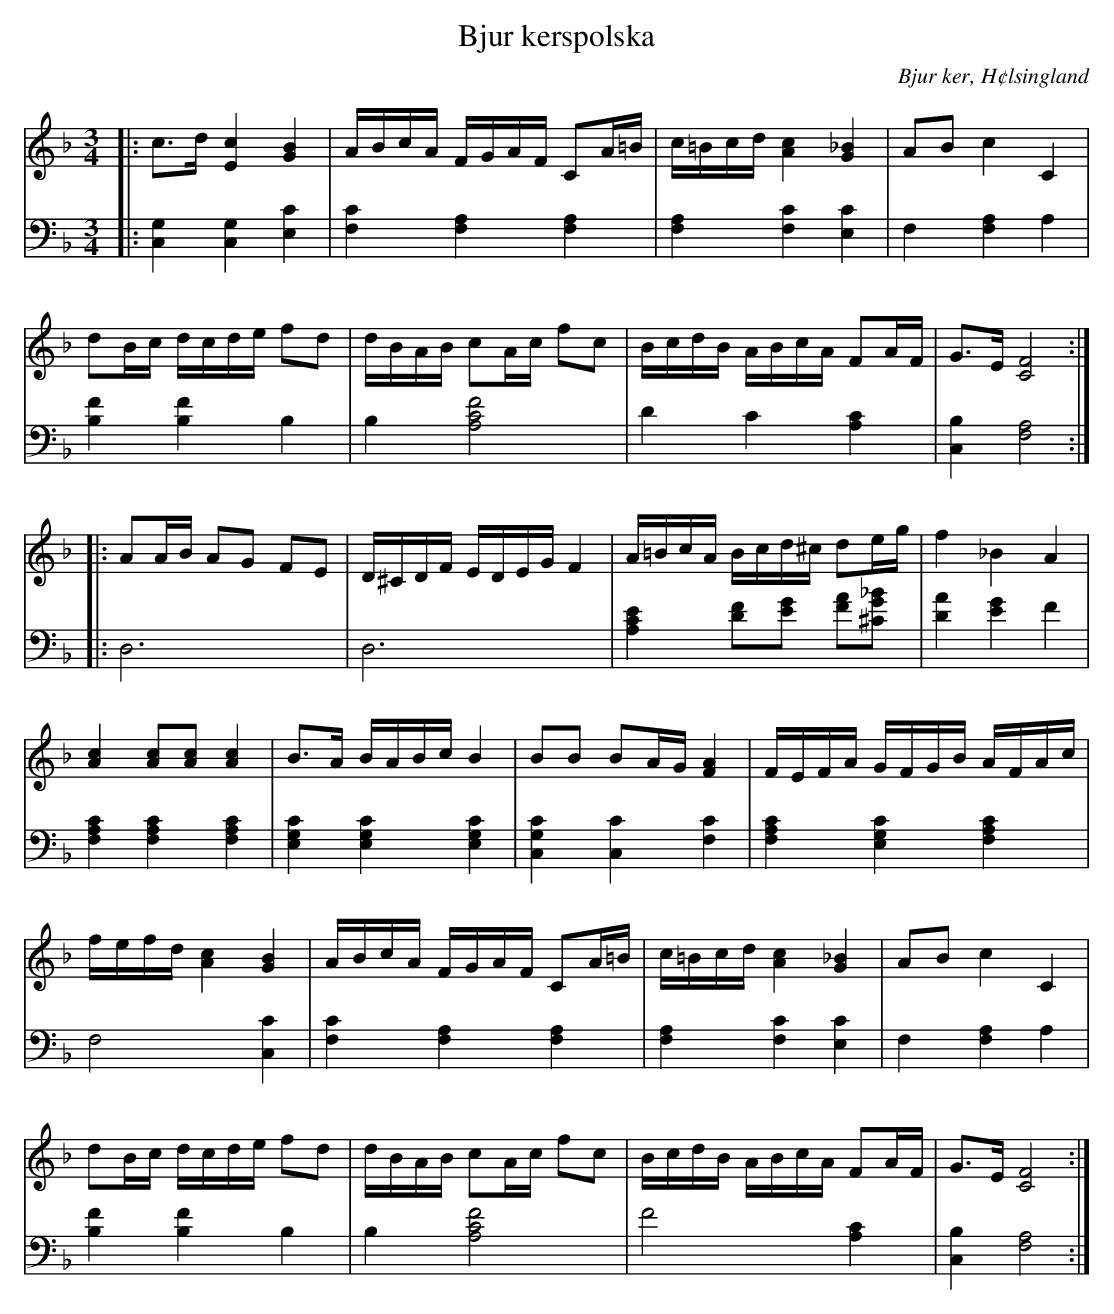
X:1
T: Bjur kerspolska
O: Bjur ker, H¢lsingland
M: 3/4
L: 1/16
K: F
V:1
V:2
V:3 merge
V:1
|: c2>d2 [E4c4] [G4B4]|ABcA FGAF C2A=B|c=Bcd [A4c4] [G4_B4]|A2B2 c4 C4 |
d2Bc dcde f2d2|dBAB c2Ac f2c2|BcdB ABcA F2AF|G2>E2 [C8F8]:|
|:A2AB A2G2 F2E2|D^CDF EDEG F4|A=BcA Bcd^c d2eg|f4 _B4 A4 |
[A4c4] [A2c2][A2c2] [A4c4]|B2>A2 BABc B4|B2B2 B2AG [F4A4]|FEFA GFGB AFAc|
fefd [A4c4] [G4B4]|ABcA FGAF C2A=B|c=Bcd [A4c4] [G4_B4]|A2B2 c4 C4 |
d2Bc dcde f2d2|dBAB c2Ac f2c2|BcdB ABcA F2AF|G2>E2 [C8F8]:|
V:2 clef=bass
|: [C,4G,4] [C,4G,4] [E,4C4]|[F,4C4] [F,4A,4] [F,4A,4]|[F,4A,4] [F,4C4] [E,4C4]| F,4 [F,4A,4] A,4|
[B,4F4] [B,4F4] B,4|B,4 [A,8C8F8]|D4 C4 [A,4C4]|[C,4B,4] [F,8A,8]:|
|:D,12|D,12|[A,4C4E4] [D2F2][E2G2] [F2A2][^C2G2_B2]|
[D4A4] [E4G4] F4|[F,4A,4C4] [F,4A,4C4] [F,4A,4C4]|[E,4G,4C4] [E,4G,4C4] [E,4G,4C4]|[C,4G,4C4] [C,4C4] [F,4C4]|
[F,4A,4C4] [E,4G,4C4] [F,4A,4C4]|F,8 [C,4C4]|[F,4C4] [F,4A,4] [F,4A,4]|[F,4A,4] [F,4C4] [E,4C4]|
F,4 [F,4A,4] A,4|[B,4F4] [B,4F4] B,4|B,4 [A,8C8F8]|F8  [A,4C4]|[C,4B,4] [F,8A,8]:|
